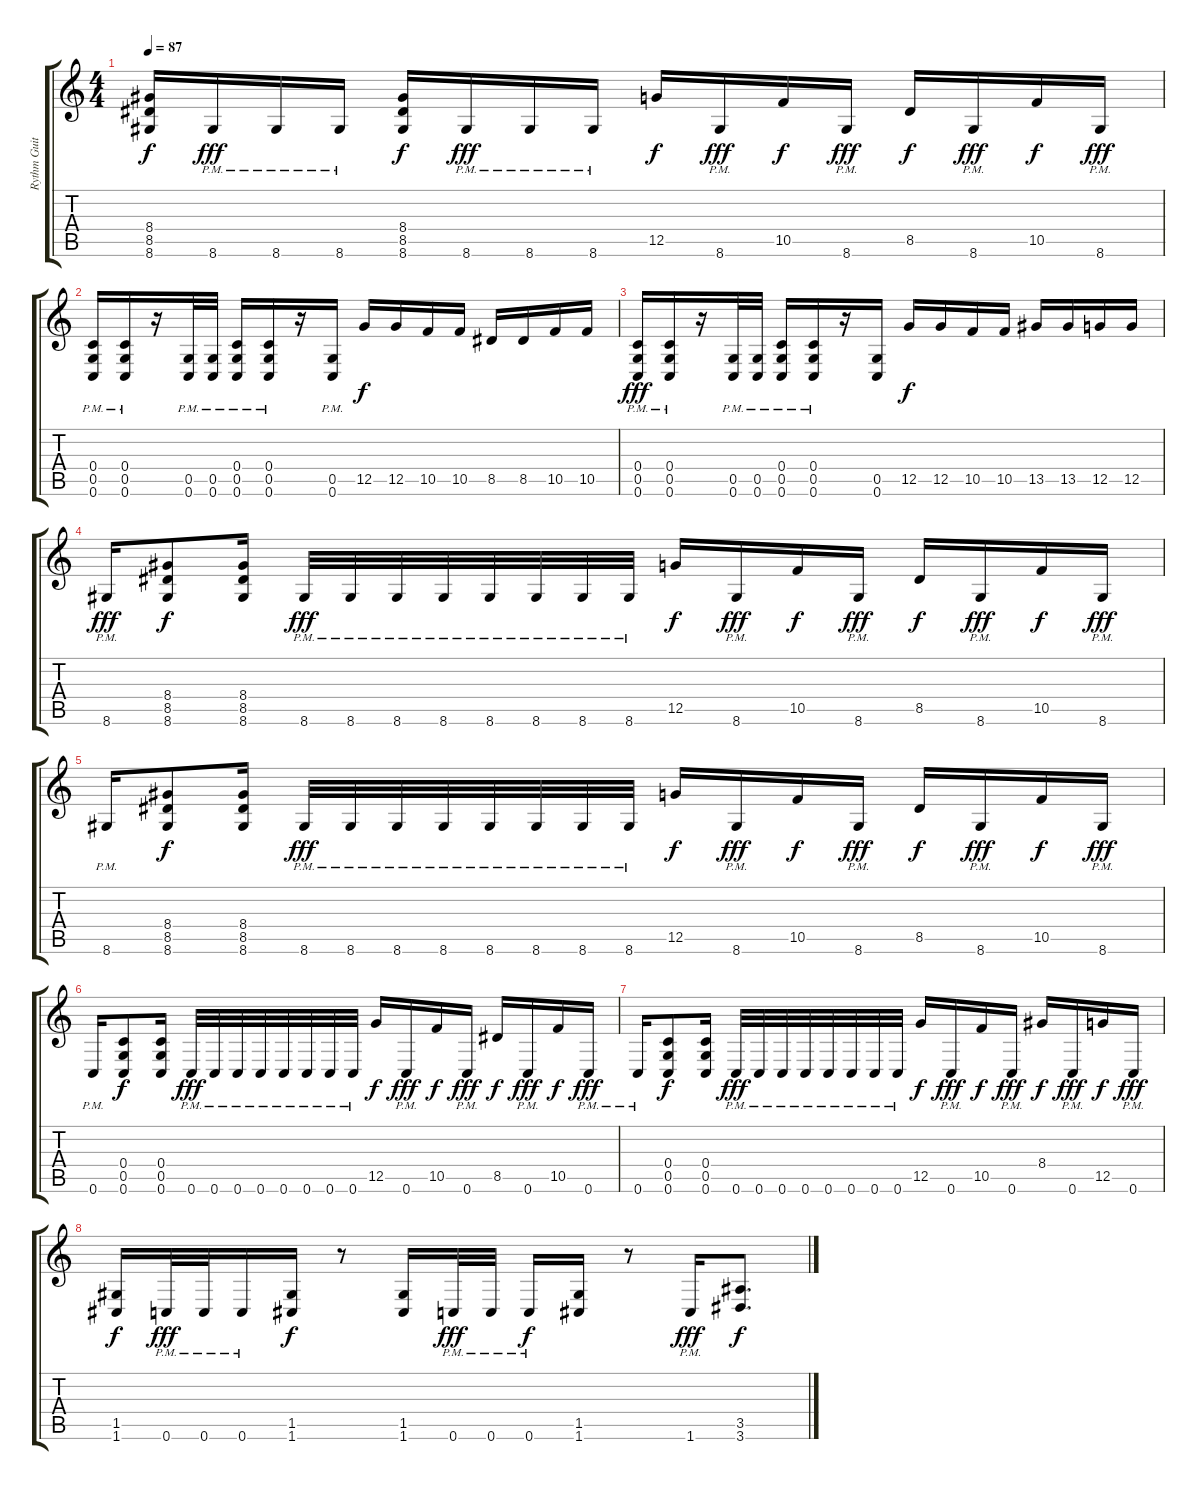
\track ("Rythm Guitar 2" "Rythm Guit") {instrument distortionguitar}
\staff {score tabs}
\tuning (D4 A3 F3 C3 G2 C2) {hide}
\ts (4 4)
\tempo 87
\clef g2
\ks c
(8.4 8.5 8.6).16{dy f} 8.6{pm}.16{dy fff} 8.6{pm}.16 8.6{pm}.16 (8.4 8.5 8.6).16{dy f} 8.6{pm}.16{dy fff} 8.6{pm}.16 8.6{pm}.16 12.5.16{dy f} 8.6{pm}.16{dy fff} 10.5.16{dy f} 8.6{pm}.16{dy fff} 8.5.16{dy f} 8.6{pm}.16{dy fff} 10.5.16{dy f} 8.6{pm}.16{dy fff} |
(0.4{pm} 0.5{pm} 0.6{pm}).16 (0.4{pm} 0.5{pm} 0.6{pm}).16 r.16 (0.5{pm} 0.6{pm}).32 (0.5{pm} 0.6{pm}).32 (0.4{pm} 0.5{pm} 0.6{pm}).16 (0.4{pm} 0.5{pm} 0.6{pm}).16 r.16 (0.5{pm} 0.6{pm}).16 12.5.16{dy f} 12.5.16 10.5.16 10.5.16 8.5.16 8.5.16 10.5.16 10.5.16 |
(0.4{pm} 0.5{pm} 0.6{pm}).16{dy fff} (0.4{pm} 0.5{pm} 0.6{pm}).16 r.16 (0.5{pm} 0.6{pm}).32 (0.5{pm} 0.6{pm}).32 (0.4{pm} 0.5{pm} 0.6{pm}).16 (0.4{pm} 0.5{pm} 0.6{pm}).16 r.16 (0.5 0.6).16 12.5.16{dy f} 12.5.16 10.5.16 10.5.16 13.5.16 13.5.16 12.5.16 12.5.16 |
8.6{pm}.16{dy fff volume 14} (8.4 8.5 8.6).8{dy f} (8.4 8.5 8.6).16 8.6{pm}.32{dy fff} 8.6{pm}.32 8.6{pm}.32 8.6{pm}.32 8.6{pm}.32 8.6{pm}.32 8.6{pm}.32 8.6{pm}.32 12.5.16{dy f} 8.6{pm}.16{dy fff} 10.5.16{dy f} 8.6{pm}.16{dy fff} 8.5.16{dy f} 8.6{pm}.16{dy fff} 10.5.16{dy f} 8.6{pm}.16{dy fff} |
8.6{pm}.16 (8.4 8.5 8.6).8{dy f} (8.4 8.5 8.6).16 8.6{pm}.32{dy fff} 8.6{pm}.32 8.6{pm}.32 8.6{pm}.32 8.6{pm}.32 8.6{pm}.32 8.6{pm}.32 8.6{pm}.32 12.5.16{dy f} 8.6{pm}.16{dy fff} 10.5.16{dy f} 8.6{pm}.16{dy fff} 8.5.16{dy f} 8.6{pm}.16{dy fff} 10.5.16{dy f} 8.6{pm}.16{dy fff} |
0.6{pm}.16 (0.4 0.5 0.6).8{dy f} (0.4 0.5 0.6).16 0.6{pm}.32{dy fff} 0.6{pm}.32 0.6{pm}.32 0.6{pm}.32 0.6{pm}.32 0.6{pm}.32 0.6{pm}.32 0.6{pm}.32 12.5.16{dy f} 0.6{pm}.16{dy fff} 10.5.16{dy f} 0.6{pm}.16{dy fff} 8.5.16{dy f} 0.6{pm}.16{dy fff} 10.5.16{dy f} 0.6{pm}.16{dy fff} |
0.6{pm}.16 (0.4 0.5 0.6).8{dy f} (0.4 0.5 0.6).16 0.6{pm}.32{dy fff} 0.6{pm}.32 0.6{pm}.32 0.6{pm}.32 0.6{pm}.32 0.6{pm}.32 0.6{pm}.32 0.6{pm}.32 12.5.16{dy f} 0.6{pm}.16{dy fff} 10.5.16{dy f} 0.6{pm}.16{dy fff} 8.4.16{dy f} 0.6{pm}.16{dy fff} 12.5.16{dy f} 0.6{pm}.16{dy fff} |
(1.5 1.6).16{dy f} 0.6{pm}.32{dy fff} 0.6{pm}.32 0.6{pm}.16 (1.5 1.6).16{dy f} r.8 (1.5 1.6).16 0.6{pm}.32{dy fff} 0.6{pm}.32 0.6{pm}.16{dy f} (1.5 1.6).16 r.8 1.6{pm}.16{dy fff} (3.5 3.6).8{d dy f}
